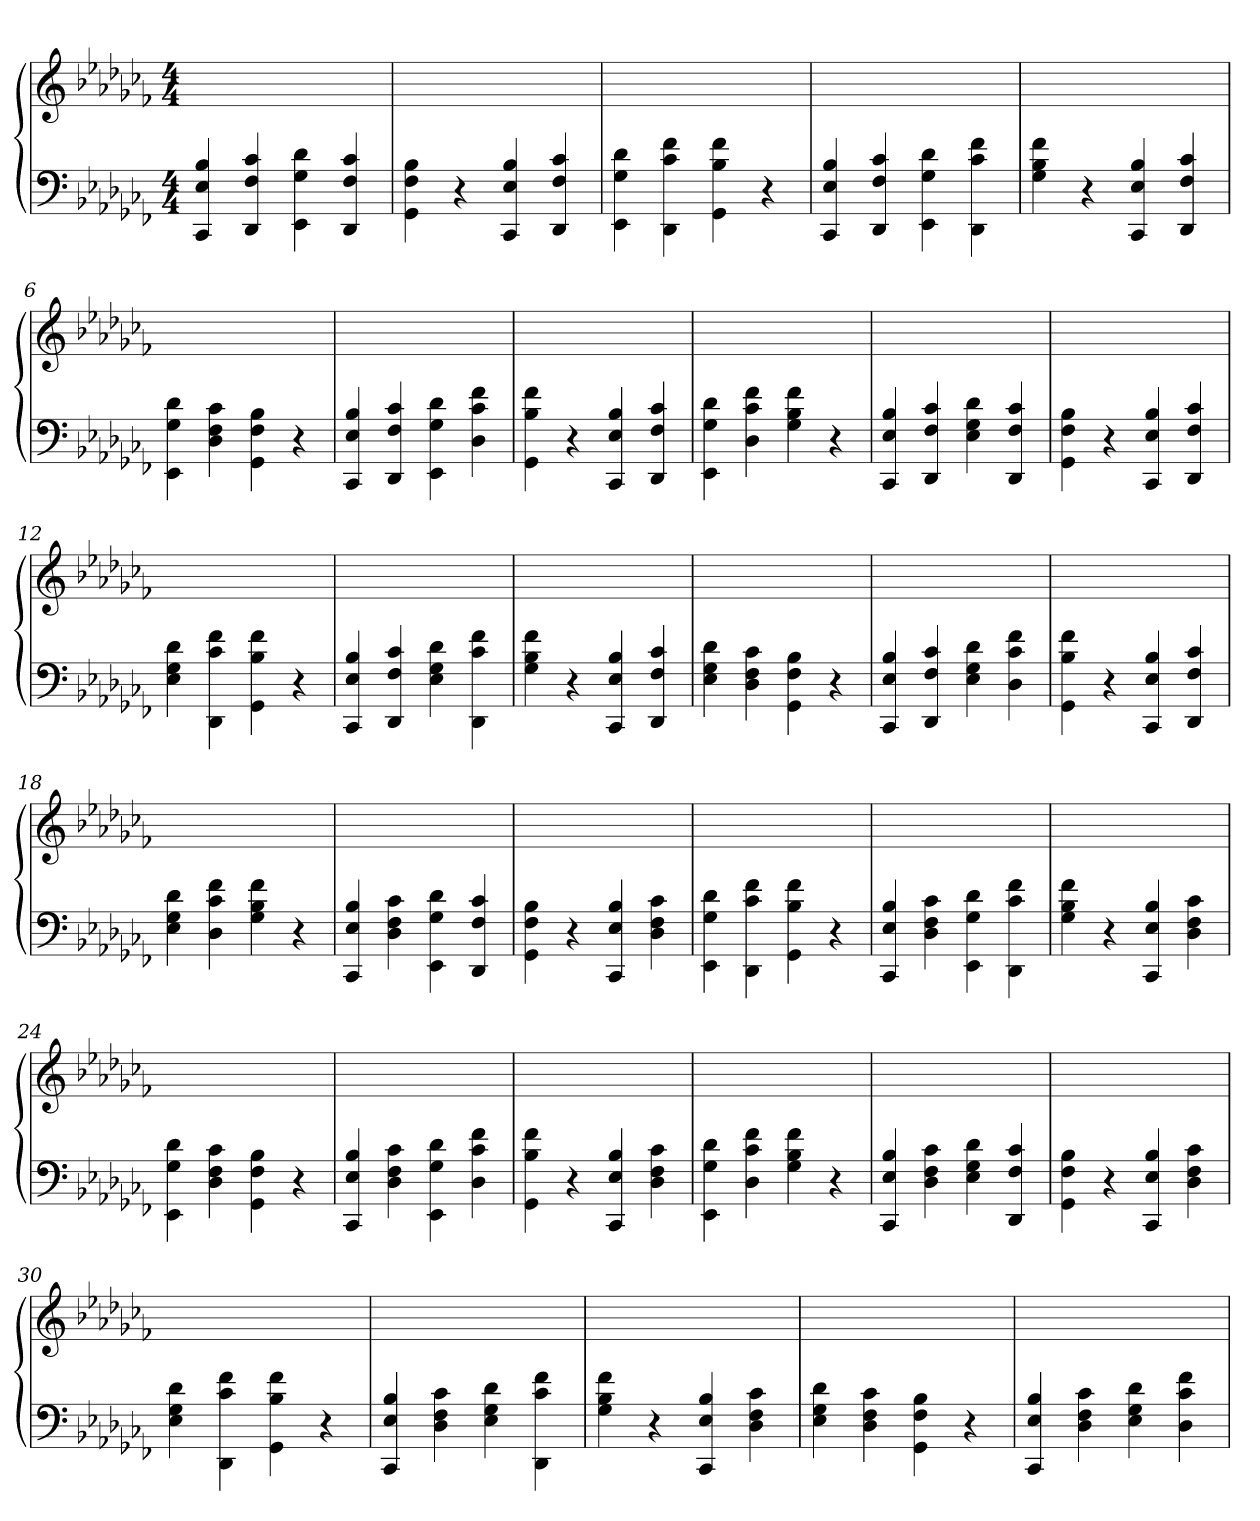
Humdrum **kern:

**kern	**kern
*part2	*part1
*staff2	*staff1
*clefF4	*clefG2
*k[b-e-a-d-g-c-f-]	*k[b-e-a-d-g-c-f-]
*C-:	*C-:
*M4/4	*M4/4
*MM60	*MM60
=1	=1
4CC- 4E- 4B-	1ryy
4DD- 4F- 4c-	.
4EE- 4G- 4d-	.
4DD- 4F- 4c-	.
=2	=2
4GG- 4F- 4B-	1ryy
4r	.
4CC- 4E- 4B-	.
4DD- 4F- 4c-	.
=3	=3
4EE- 4G- 4d-	1ryy
4DD- 4c- 4f-	.
4GG- 4B- 4f-	.
4r	.
=4	=4
4CC- 4E- 4B-	1ryy
4DD- 4F- 4c-	.
4EE- 4G- 4d-	.
4DD- 4c- 4f-	.
=5	=5
4G- 4B- 4f-	1ryy
4r	.
4CC- 4E- 4B-	.
4DD- 4F- 4c-	.
=6	=6
4EE- 4G- 4d-	1ryy
4D- 4F- 4c-	.
4GG- 4F- 4B-	.
4r	.
=7	=7
4CC- 4E- 4B-	1ryy
4DD- 4F- 4c-	.
4EE- 4G- 4d-	.
4D- 4c- 4f-	.
=8	=8
4GG- 4B- 4f-	1ryy
4r	.
4CC- 4E- 4B-	.
4DD- 4F- 4c-	.
=9	=9
4EE- 4G- 4d-	1ryy
4D- 4c- 4f-	.
4G- 4B- 4f-	.
4r	.
=10	=10
4CC- 4E- 4B-	1ryy
4DD- 4F- 4c-	.
4E- 4G- 4d-	.
4DD- 4F- 4c-	.
=11	=11
4GG- 4F- 4B-	1ryy
4r	.
4CC- 4E- 4B-	.
4DD- 4F- 4c-	.
=12	=12
4E- 4G- 4d-	1ryy
4DD- 4c- 4f-	.
4GG- 4B- 4f-	.
4r	.
=13	=13
4CC- 4E- 4B-	1ryy
4DD- 4F- 4c-	.
4E- 4G- 4d-	.
4DD- 4c- 4f-	.
=14	=14
4G- 4B- 4f-	1ryy
4r	.
4CC- 4E- 4B-	.
4DD- 4F- 4c-	.
=15	=15
4E- 4G- 4d-	1ryy
4D- 4F- 4c-	.
4GG- 4F- 4B-	.
4r	.
=16	=16
4CC- 4E- 4B-	1ryy
4DD- 4F- 4c-	.
4E- 4G- 4d-	.
4D- 4c- 4f-	.
=17	=17
4GG- 4B- 4f-	1ryy
4r	.
4CC- 4E- 4B-	.
4DD- 4F- 4c-	.
=18	=18
4E- 4G- 4d-	1ryy
4D- 4c- 4f-	.
4G- 4B- 4f-	.
4r	.
=19	=19
4CC- 4E- 4B-	1ryy
4D- 4F- 4c-	.
4EE- 4G- 4d-	.
4DD- 4F- 4c-	.
=20	=20
4GG- 4F- 4B-	1ryy
4r	.
4CC- 4E- 4B-	.
4D- 4F- 4c-	.
=21	=21
4EE- 4G- 4d-	1ryy
4DD- 4c- 4f-	.
4GG- 4B- 4f-	.
4r	.
=22	=22
4CC- 4E- 4B-	1ryy
4D- 4F- 4c-	.
4EE- 4G- 4d-	.
4DD- 4c- 4f-	.
=23	=23
4G- 4B- 4f-	1ryy
4r	.
4CC- 4E- 4B-	.
4D- 4F- 4c-	.
=24	=24
4EE- 4G- 4d-	1ryy
4D- 4F- 4c-	.
4GG- 4F- 4B-	.
4r	.
=25	=25
4CC- 4E- 4B-	1ryy
4D- 4F- 4c-	.
4EE- 4G- 4d-	.
4D- 4c- 4f-	.
=26	=26
4GG- 4B- 4f-	1ryy
4r	.
4CC- 4E- 4B-	.
4D- 4F- 4c-	.
=27	=27
4EE- 4G- 4d-	1ryy
4D- 4c- 4f-	.
4G- 4B- 4f-	.
4r	.
=28	=28
4CC- 4E- 4B-	1ryy
4D- 4F- 4c-	.
4E- 4G- 4d-	.
4DD- 4F- 4c-	.
=29	=29
4GG- 4F- 4B-	1ryy
4r	.
4CC- 4E- 4B-	.
4D- 4F- 4c-	.
=30	=30
4E- 4G- 4d-	1ryy
4DD- 4c- 4f-	.
4GG- 4B- 4f-	.
4r	.
=31	=31
4CC- 4E- 4B-	1ryy
4D- 4F- 4c-	.
4E- 4G- 4d-	.
4DD- 4c- 4f-	.
=32	=32
4G- 4B- 4f-	1ryy
4r	.
4CC- 4E- 4B-	.
4D- 4F- 4c-	.
=33	=33
4E- 4G- 4d-	1ryy
4D- 4F- 4c-	.
4GG- 4F- 4B-	.
4r	.
=34	=34
4CC- 4E- 4B-	1ryy
4D- 4F- 4c-	.
4E- 4G- 4d-	.
4D- 4c- 4f-	.
=	=
*-	*-
